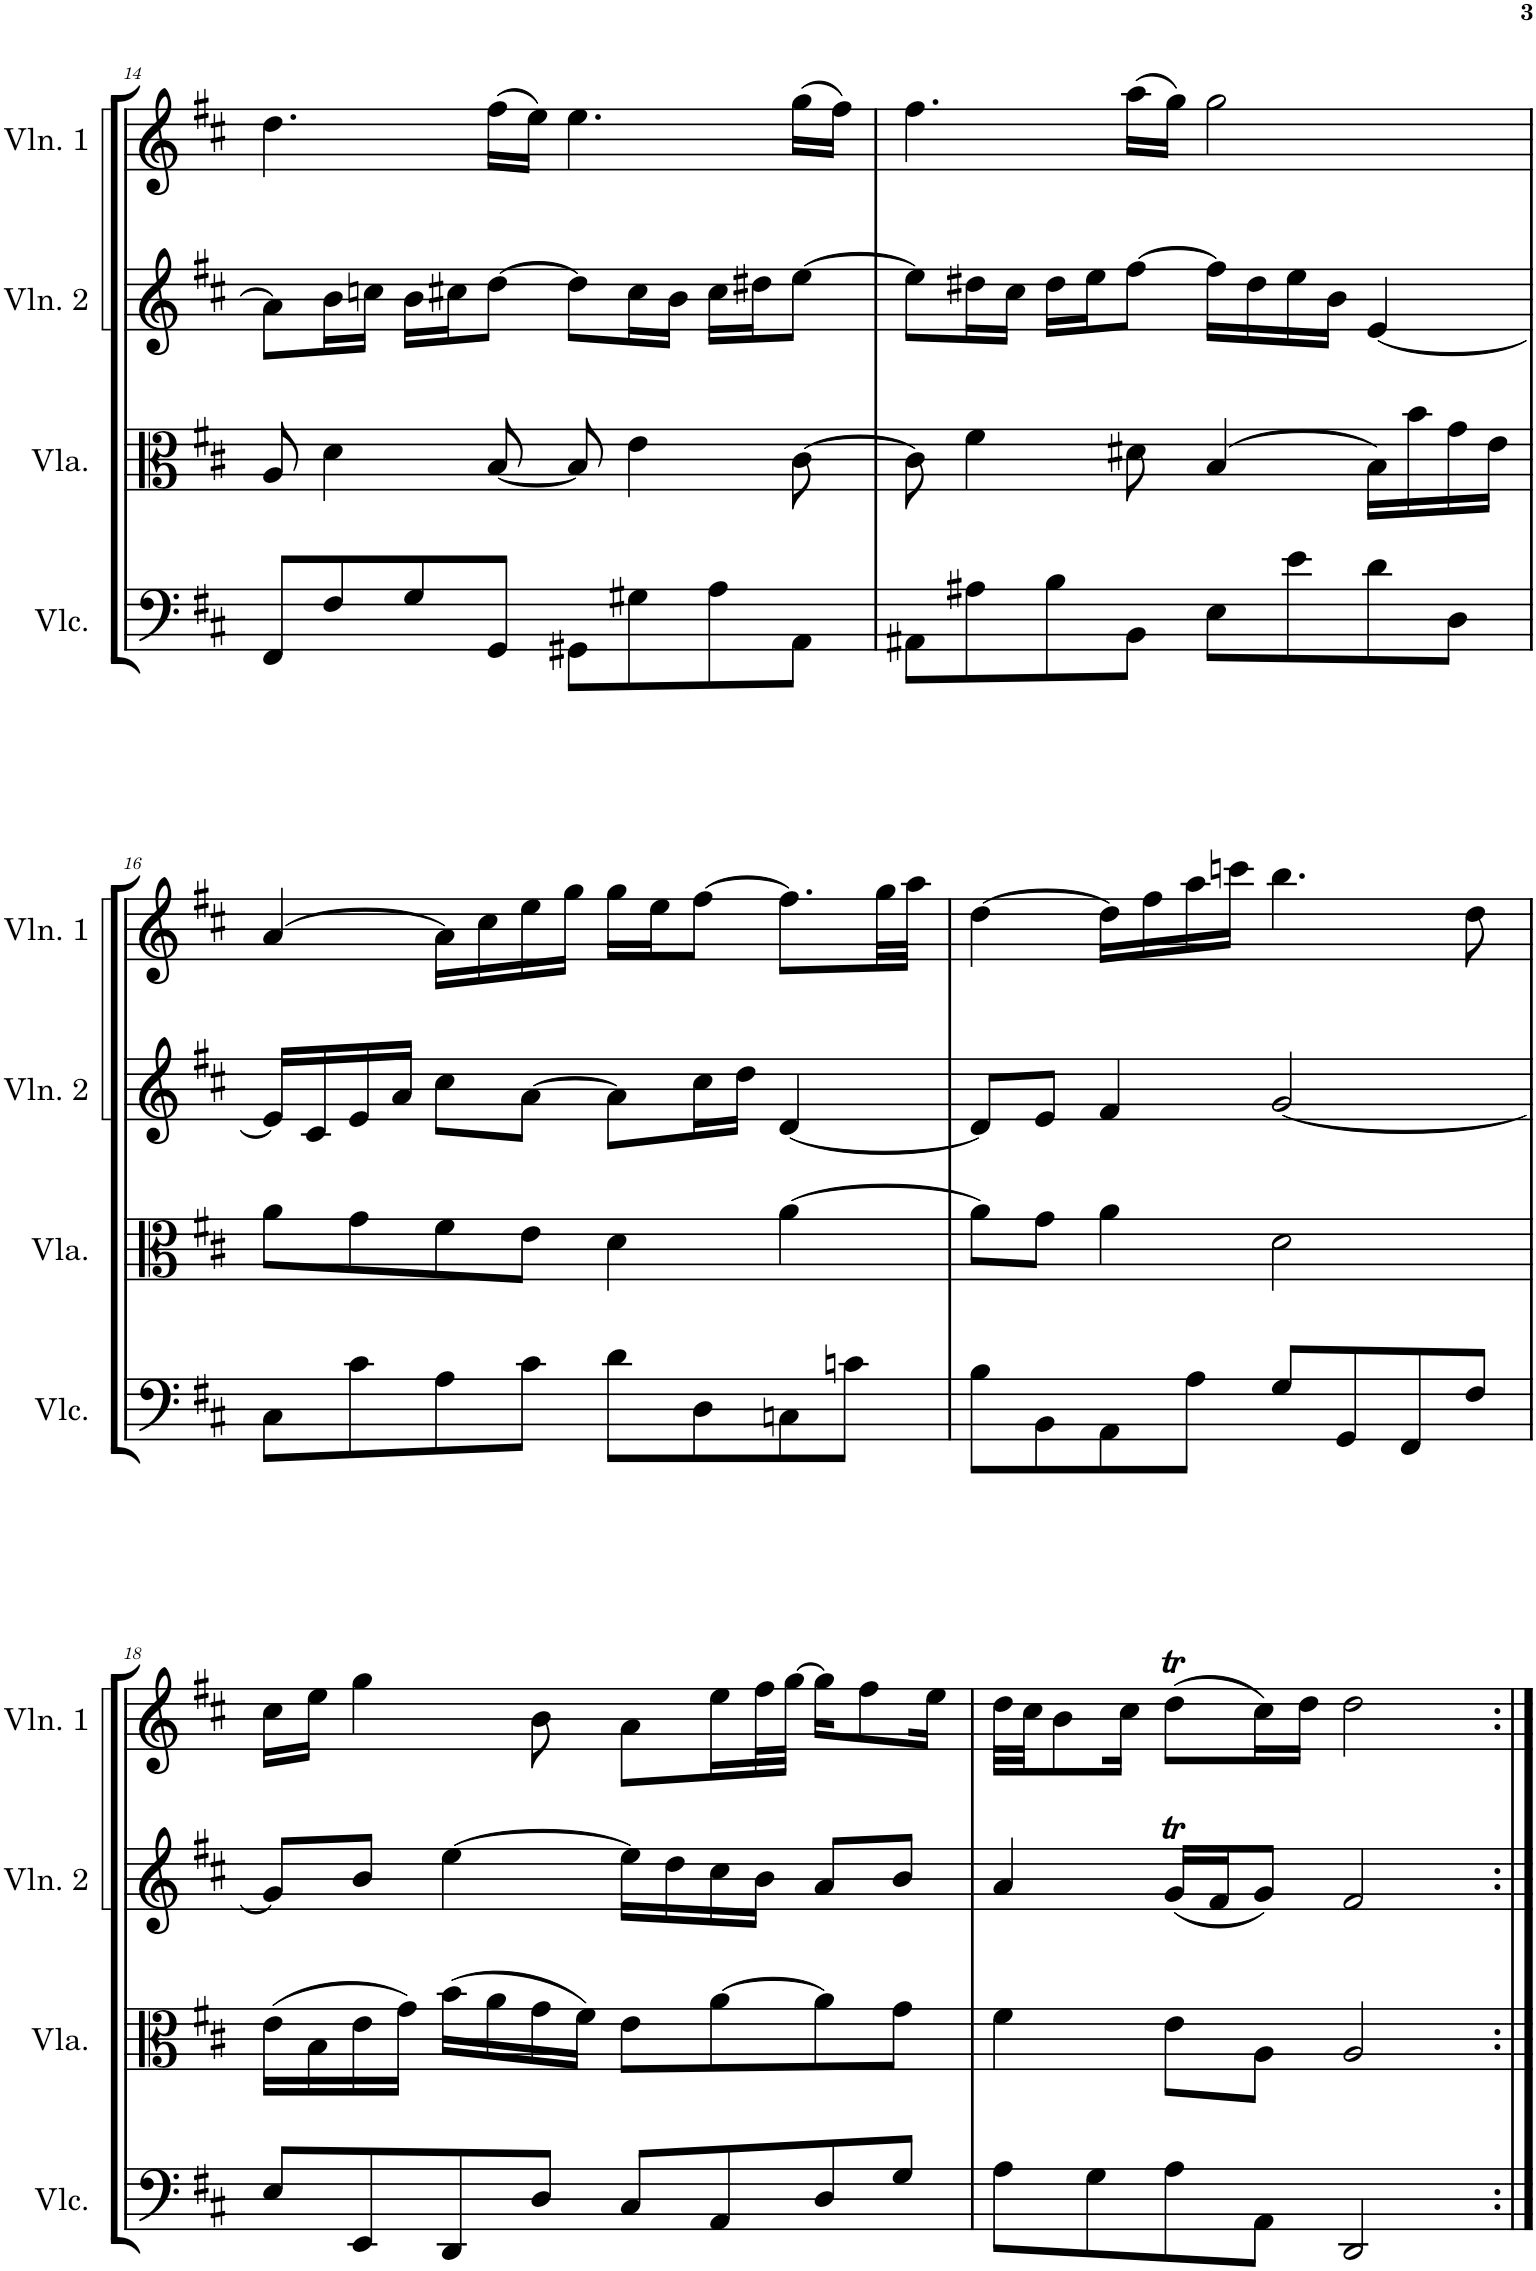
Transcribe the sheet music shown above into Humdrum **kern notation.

**kern	**kern	**kern	**kern
*part4	*part3	*part2	*part1
*staff4	*staff3	*staff2	*staff1
*I"Violoncello	*I"Viola	*I"Violin 2	*I"Violins
*I'Vlc.	*I'Vla.	*I'Vln. 2	*I'Vlns.
!!LO:PB:g=z
*clefF4	*clefC3	*clefG2	*clefG2
*k[f#c#]	*k[f#c#]	*k[f#c#]	*k[f#c#]
*M4/4	*M4/4	*M4/4	*M4/4
*met(c)	*met(c)	*met(c)	*met(c)
=14	=14	=14	=14
8FF#/L	8A/	8a\L]	4.dd\
8F#/	4d\	16b\L	.
.	.	16ccn\JJ	.
8G/	.	16b\LL	.
.	.	16cc#X\J	.
8GG/J	[8B/	[8dd\J	(16ff#\LL
.	.	.	16ee\JJ)
8GG#X\L	8B/]	8dd\L]	4.ee\
8G#X\	4e\	16cc#\L	.
.	.	16b\JJ	.
8A\	.	16cc#\LL	.
.	.	16dd#X\J	.
8AA\J	[8c#\	[8ee\J	(16gg\LL
.	.	.	16ff#\JJ)
=15	=15	=15	=15
8AA#X\L	8c#\]	8ee\L]	4.ff#\
8A#X\	4f#\	16dd#X\L	.
.	.	16cc#\JJ	.
8B\	.	16dd#\LL	.
.	.	16ee\J	.
8BB\J	8d#X\	[8ff#\J	(16aa\LL
.	.	.	16gg\JJ)
8E\L	[4B/	16ff#\LL]	2gg\
.	.	16dd#\	.
8e\	.	16ee\	.
.	.	16b\JJ	.
8d\	16B\LL]	[4e/	.
.	16b\	.	.
8D\J	16g\	.	.
.	16e\JJ	.	.
!!LO:LB:g=z
=16	=16	=16	=16
8C#\L	8a\L	16e/LL]	[4a/
.	.	16c#/	.
8c#\	8g\	16e/	.
.	.	16a/JJ	.
8A\	8f#\	8cc#\L	16a\LL]
.	.	.	16cc#\
8c#\J	8e\J	[8a\J	16ee\
.	.	.	16gg\JJ
8d\L	4d\	8a\L]	16gg\LL
.	.	.	16ee\J
8D\	.	16cc#\L	[8ff#\J
.	.	16dd\JJ	.
8Cn\	[4a\	[4d/	8.ff#\L]
8cn\J	.	.	.
.	.	.	32gg\LL
.	.	.	32aa\JJJ
=17	=17	=17	=17
8B\L	8a\L]	8d/L]	[4dd\
8BB\	8g\J	8e/J	.
8AA\	4a\	4f#/	16dd\LL]
.	.	.	16ff#\
8A\J	.	.	16aa\
.	.	.	16cccn\JJ
8G/L	2d\	[2g/	4.bb\
8GG/	.	.	.
8FF#/	.	.	.
8F#/J	.	.	8dd\
!!LO:LB:g=z
=18	=18	=18	=18
8E/L	(16e\LL	8g/L]	16cc#\LL
.	16B\	.	16ee\JJ
8EE/	16e\	8b/J	4gg\
.	16g\JJ)	.	.
8DD/	(16b\LL	[4ee\	.
.	16a\	.	.
8D/J	16g\	.	8b\
.	16f#\JJ)	.	.
8C#/L	8e\L	16ee\LL]	8a\L
.	.	16dd\	.
8AA/	[8a\	16cc#\	16ee\L
.	.	16b\JJ	32ff#\L
.	.	.	[32gg\JJJ
8D/	8a\]	8a/L	16gg\KL]
.	.	.	8ff#\
8G/J	8g\J	8b/J	.
.	.	.	16ee\Jk
=19	=19	=19	=19
8A\L	4f#\	4a/	32dd\LLL
.	.	.	32cc#\JJ
.	.	.	8b\
8G\	.	.	.
.	.	.	16cc#\Jk
8A\	8e\L	(16gT/LL	(8ddT\L
.	.	16f#/J	.
8AA\J	8A\J	8g/J)	16cc#\L)
.	.	.	16dd\JJ
2DD/	2A/	2f#/	2dd\
=:|!	=:|!	=:|!	=:|!
*-	*-	*-	*-
